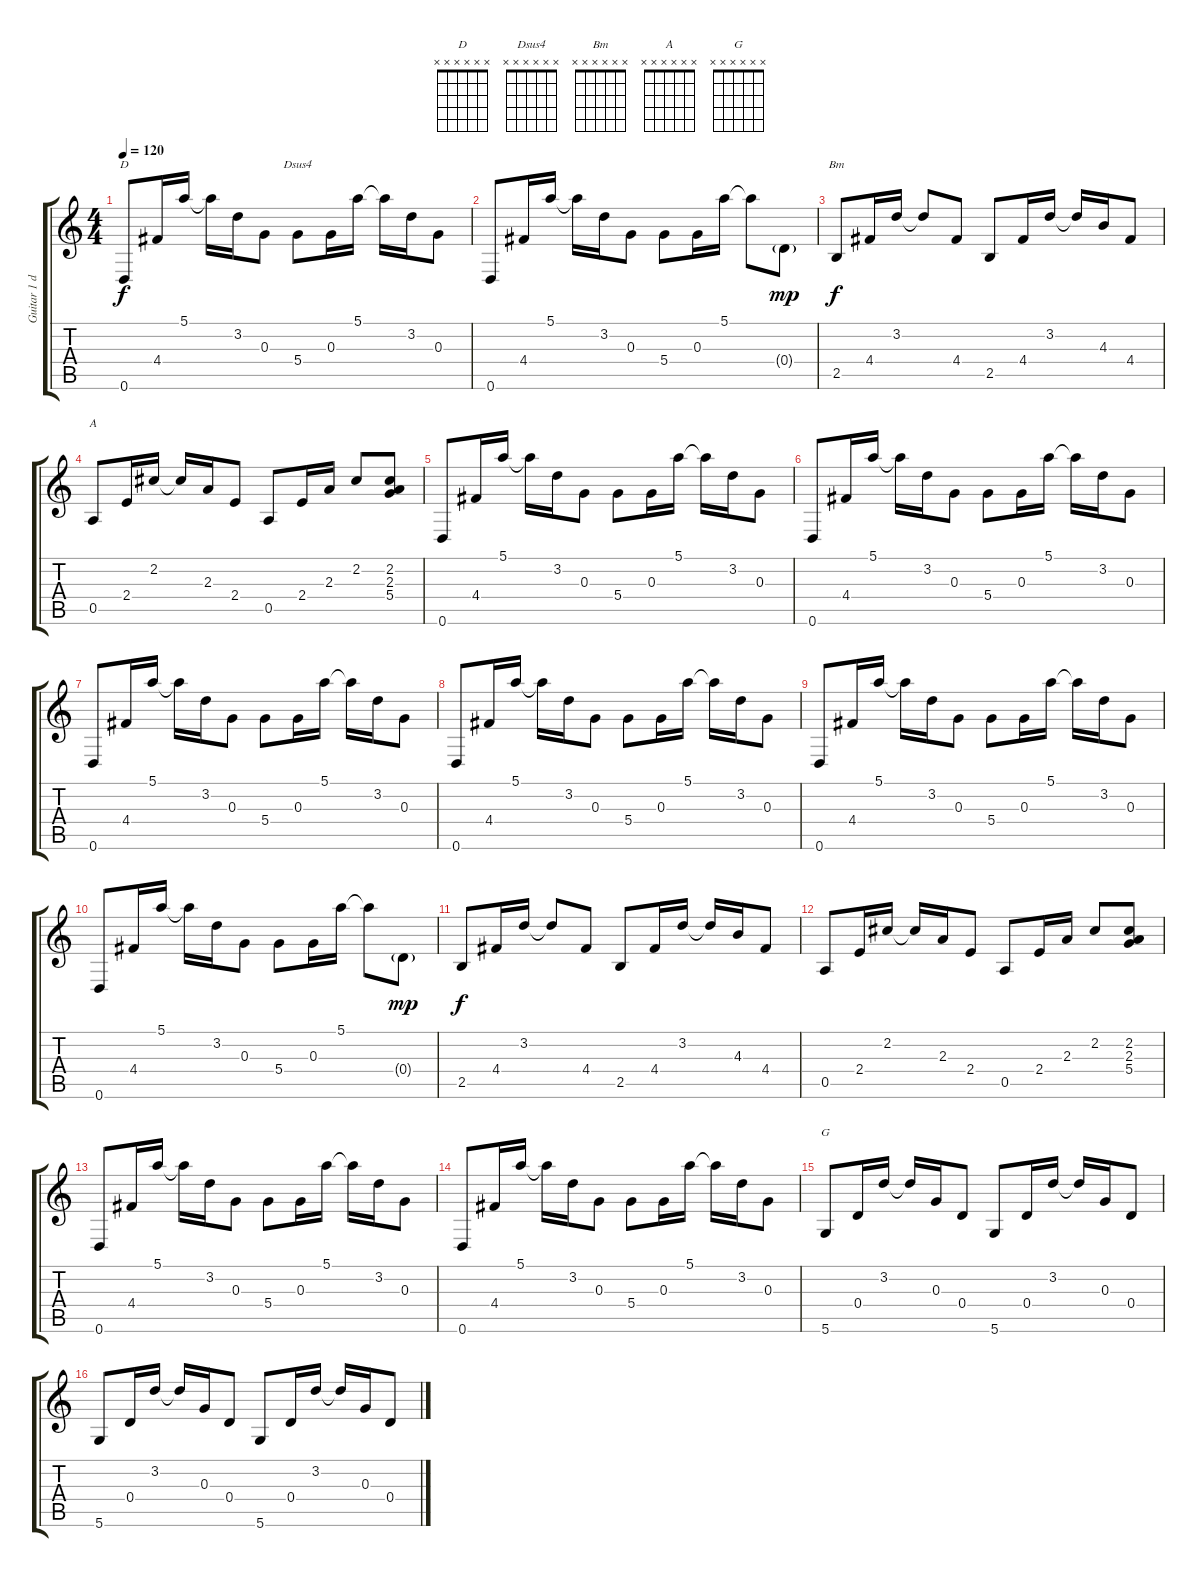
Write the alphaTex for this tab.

\track ("Guitar 1 dropped D" "Guitar 1 d") {instrument acousticguitarsteel}
\staff {score tabs}
\tuning (E4 B3 G3 D3 A2 D2) {hide}
\chord ("D" x x x x x x) {firstfret 0}
\chord ("Dsus4" x x x x x x) {firstfret 0}
\chord ("Bm" x x x x x x) {firstfret 0}
\chord ("A" x x x x x x) {firstfret 0}
\chord ("G" x x x x x x) {firstfret 0}
\ts (4 4)
\tempo 120
\clef g2
\ks c
0.6.8{ch "D" dy f} 4.4.16 5.1.16 5.1{t}.16 3.2.16 0.3.8 5.4.8{ch "Dsus4"} 0.3.16 5.1.16 5.1{t}.16 3.2.16 0.3.8 |
0.6.8 4.4.16 5.1.16 5.1{t}.16 3.2.16 0.3.8 5.4.8 0.3.16 5.1.16 5.1{t}.8 0.4{g}.8{dy mp} |
2.5.8{ch "Bm" dy f} 4.4.16 3.2.16 3.2{t}.8 4.4.8 2.5.8 4.4.16 3.2.16 3.2{t}.16 4.3.16 4.4.8 |
0.5.8{ch "A"} 2.4.16 2.2.16 2.2{t}.16 2.3.16 2.4.8 0.5.8 2.4.16 2.3.16 2.2.8 (2.2 2.3 5.4).8 |
0.6.8 4.4.16 5.1.16 5.1{t}.16 3.2.16 0.3.8 5.4.8 0.3.16 5.1.16 5.1{t}.16 3.2.16 0.3.8 |
0.6.8 4.4.16 5.1.16 5.1{t}.16 3.2.16 0.3.8 5.4.8 0.3.16 5.1.16 5.1{t}.16 3.2.16 0.3.8 |
0.6.8 4.4.16 5.1.16 5.1{t}.16 3.2.16 0.3.8 5.4.8 0.3.16 5.1.16 5.1{t}.16 3.2.16 0.3.8 |
0.6.8 4.4.16 5.1.16 5.1{t}.16 3.2.16 0.3.8 5.4.8 0.3.16 5.1.16 5.1{t}.16 3.2.16 0.3.8 |
0.6.8 4.4.16 5.1.16 5.1{t}.16 3.2.16 0.3.8 5.4.8 0.3.16 5.1.16 5.1{t}.16 3.2.16 0.3.8 |
0.6.8 4.4.16 5.1.16 5.1{t}.16 3.2.16 0.3.8 5.4.8 0.3.16 5.1.16 5.1{t}.8 0.4{g}.8{dy mp} |
2.5.8{dy f} 4.4.16 3.2.16 3.2{t}.8 4.4.8 2.5.8 4.4.16 3.2.16 3.2{t}.16 4.3.16 4.4.8 |
0.5.8 2.4.16 2.2.16 2.2{t}.16 2.3.16 2.4.8 0.5.8 2.4.16 2.3.16 2.2.8 (2.2 2.3 5.4).8 |
0.6.8 4.4.16 5.1.16 5.1{t}.16 3.2.16 0.3.8 5.4.8 0.3.16 5.1.16 5.1{t}.16 3.2.16 0.3.8 |
0.6.8 4.4.16 5.1.16 5.1{t}.16 3.2.16 0.3.8 5.4.8 0.3.16 5.1.16 5.1{t}.16 3.2.16 0.3.8 |
5.6.8{ch "G"} 0.4.16 3.2.16 3.2{t}.16 0.3.16 0.4.8 5.6.8 0.4.16 3.2.16 3.2{t}.16 0.3.16 0.4.8 |
5.6.8 0.4.16 3.2.16 3.2{t}.16 0.3.16 0.4.8 5.6.8 0.4.16 3.2.16 3.2{t}.16 0.3.16 0.4.8
